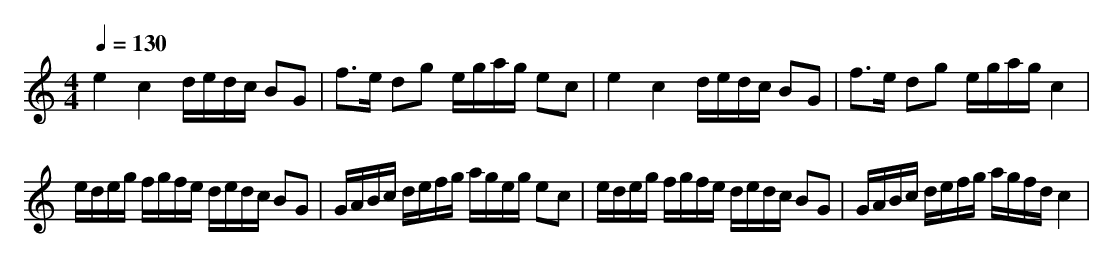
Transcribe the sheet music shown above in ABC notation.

X:1
T:
M: 4/4
L: 1/8
Q:1/4=130
K:C % 0 sharps
e2 c2 d/2e/2d/2c/2 BG|f>e dg e/2g/2a/2g/2 ec|e2 c2 d/2e/2d/2c/2 BG|f>e dg e/2g/2a/2g/2 c2|
e/2d/2e/2g/2 f/2g/2f/2e/2 d/2e/2d/2c/2 BG|G/2A/2B/2c/2 d/2e/2f/2g/2 a/2g/2e/2g/2 ec|e/2d/2e/2g/2 f/2g/2f/2e/2 d/2e/2d/2c/2 BG|G/2A/2B/2c/2 d/2e/2f/2g/2 a/2g/2f/2d/2 c2|
